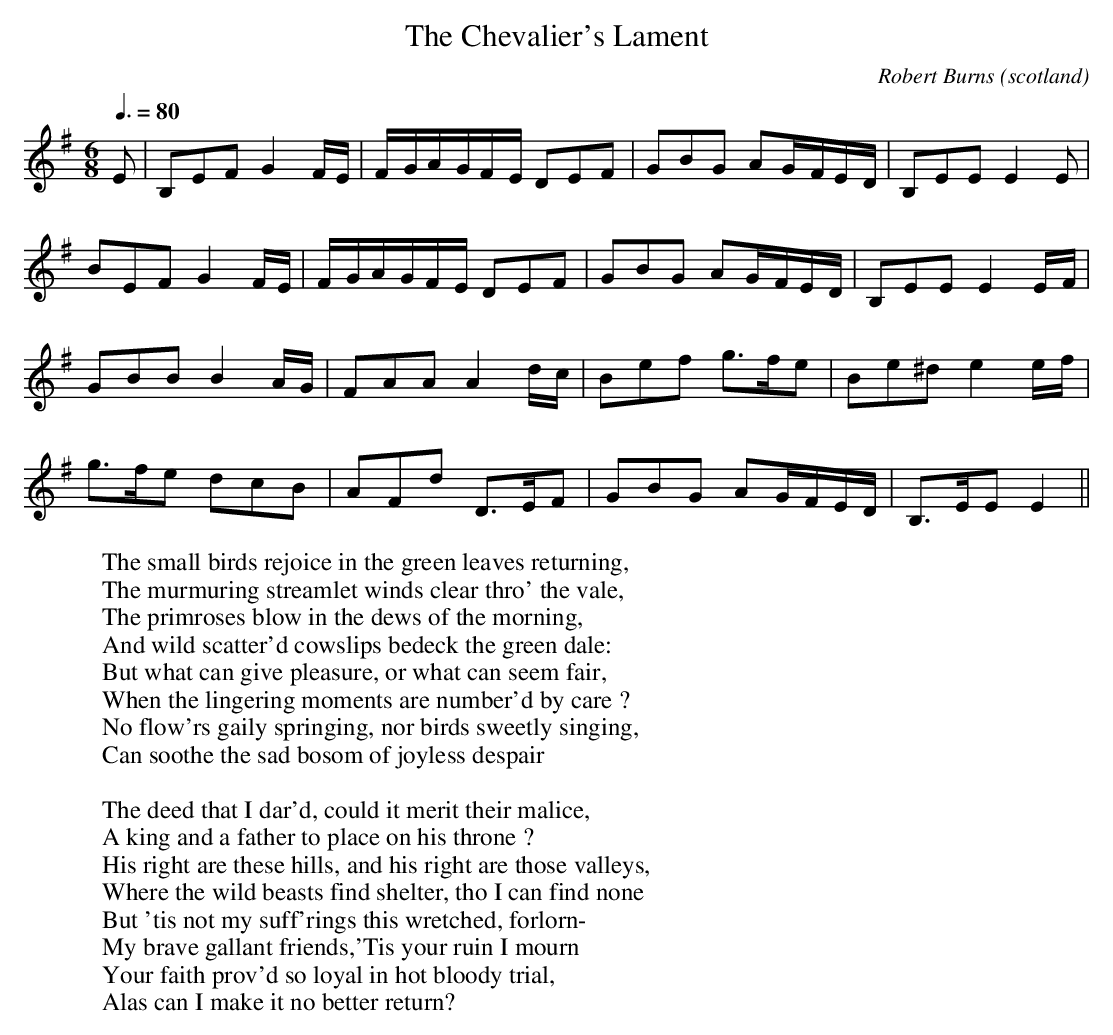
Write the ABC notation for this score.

X:1
T:Chevalier's Lament, The
O:scotland
C:Robert Burns
M:6/8
L:1/8
Q:3/8=80
W:The small birds rejoice in the green leaves returning,
W:The murmuring streamlet winds clear thro' the vale,
W:The primroses blow in the dews of the morning,
W:And wild scatter'd cowslips bedeck the green dale:
W:But what can give pleasure, or what can seem fair,
W:When the lingering moments are number'd by care ?
W:No flow'rs gaily springing, nor birds sweetly singing,
W:Can soothe the sad bosom of joyless despair
W:
W:The deed that I dar'd, could it merit their malice,
W:A king and a father to place on his throne ?
W:His right are these hills, and his right are those valleys,
W:Where the wild beasts find shelter, tho I can find none
W:But 'tis not my suff'rings this wretched, forlorn-
W:My brave gallant friends,'Tis your ruin I mourn
W:Your faith prov'd so loyal in hot bloody trial,
W:Alas can I make it no better return?
K:G
E|B,EF G2F/E/|F/-G/A/-G/F/-E/ DEF|GBG AG/-F/E/-D/|B,EE E2E|
BEF G2F/E/|F/-G/A/-G/F/-E/ DEF|GBG AG/-F/E/-D/|B,EE E2E/-F/|
GBB B2A/G/|FAA A2d/c/|Bef g3/2f/e|Be^d e2e/-f/|
g3/2f/e dcB|AFd D3/2E/F|GBG AG/-F/E/-D/|B,3/2E/E E2||
